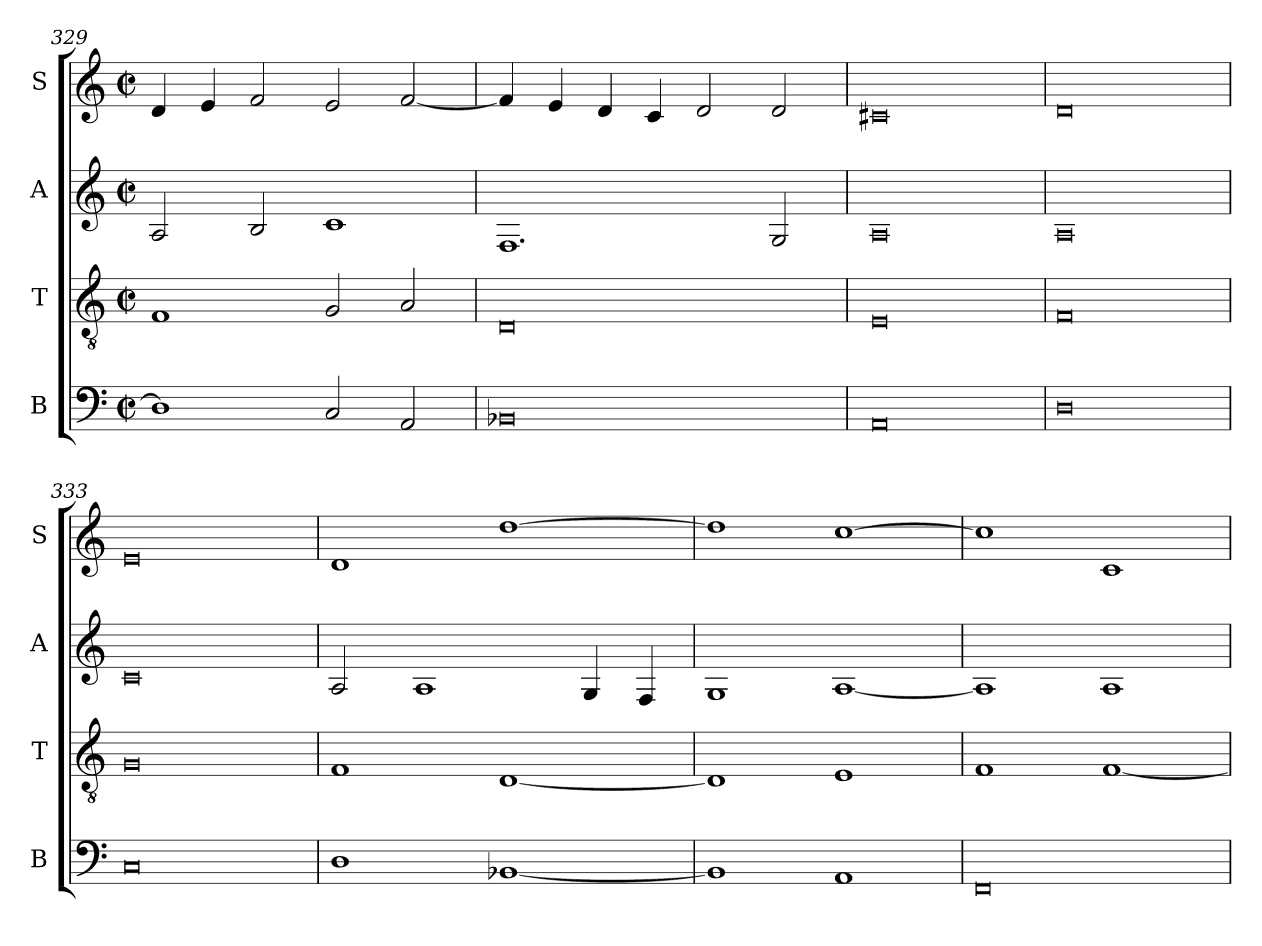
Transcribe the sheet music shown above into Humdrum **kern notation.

**kern	**kern	**kern	**kern
*part4	*part3	*part2	*part1
*staff4	*staff3	*staff2	*staff1
*I"B	*I"T	*I"A	*I"S
*I'B	*I'T	*I'A	*I'S
*clefF4	*clefGv2	*clefG2	*clefG2
*k[]	*k[]	*k[]	*k[]
*C:	*C:	*C:	*C:
*M2/2	*M2/2	*M2/2	*M2/2
*met(c|)	*met(c|)	*met(c|)	*met(c|)
=329	=329	=329	=329
1D]	1F	2A/	4d/
.	.	.	4e/
.	.	2B/	2f/
2C/	2G/	1c	2e/
2AA/	2A/	.	[<2f/
=330	=330	=330	=330
0BB-X	0D	1.F	4f/]
.	.	.	4e/
.	.	.	4d/
.	.	.	4c/
.	.	.	2d/
.	.	2G/	2d/
=331	=331	=331	=331
0AA	0E	0A	0c#X
!!LO:LB:g=z
=332	=332	=332	=332
0D	0F	0A	0d
=333	=333	=333	=333
0C	0G	0c	0e
=334	=334	=334	=334
1D	1F	2A/	1d
.	.	1A	.
[<1BB-X	[<1D	.	[>1dd
.	.	4G/	.
.	.	4F/	.
=335	=335	=335	=335
1BB-]	1D]	1G	1dd]
1AA	1E	[<1A	[>1cc
=336	=336	=336	=336
0FF	1F	1A]	1cc]
.	[<1F	1A	1c
=	=	=	=
*-	*-	*-	*-
